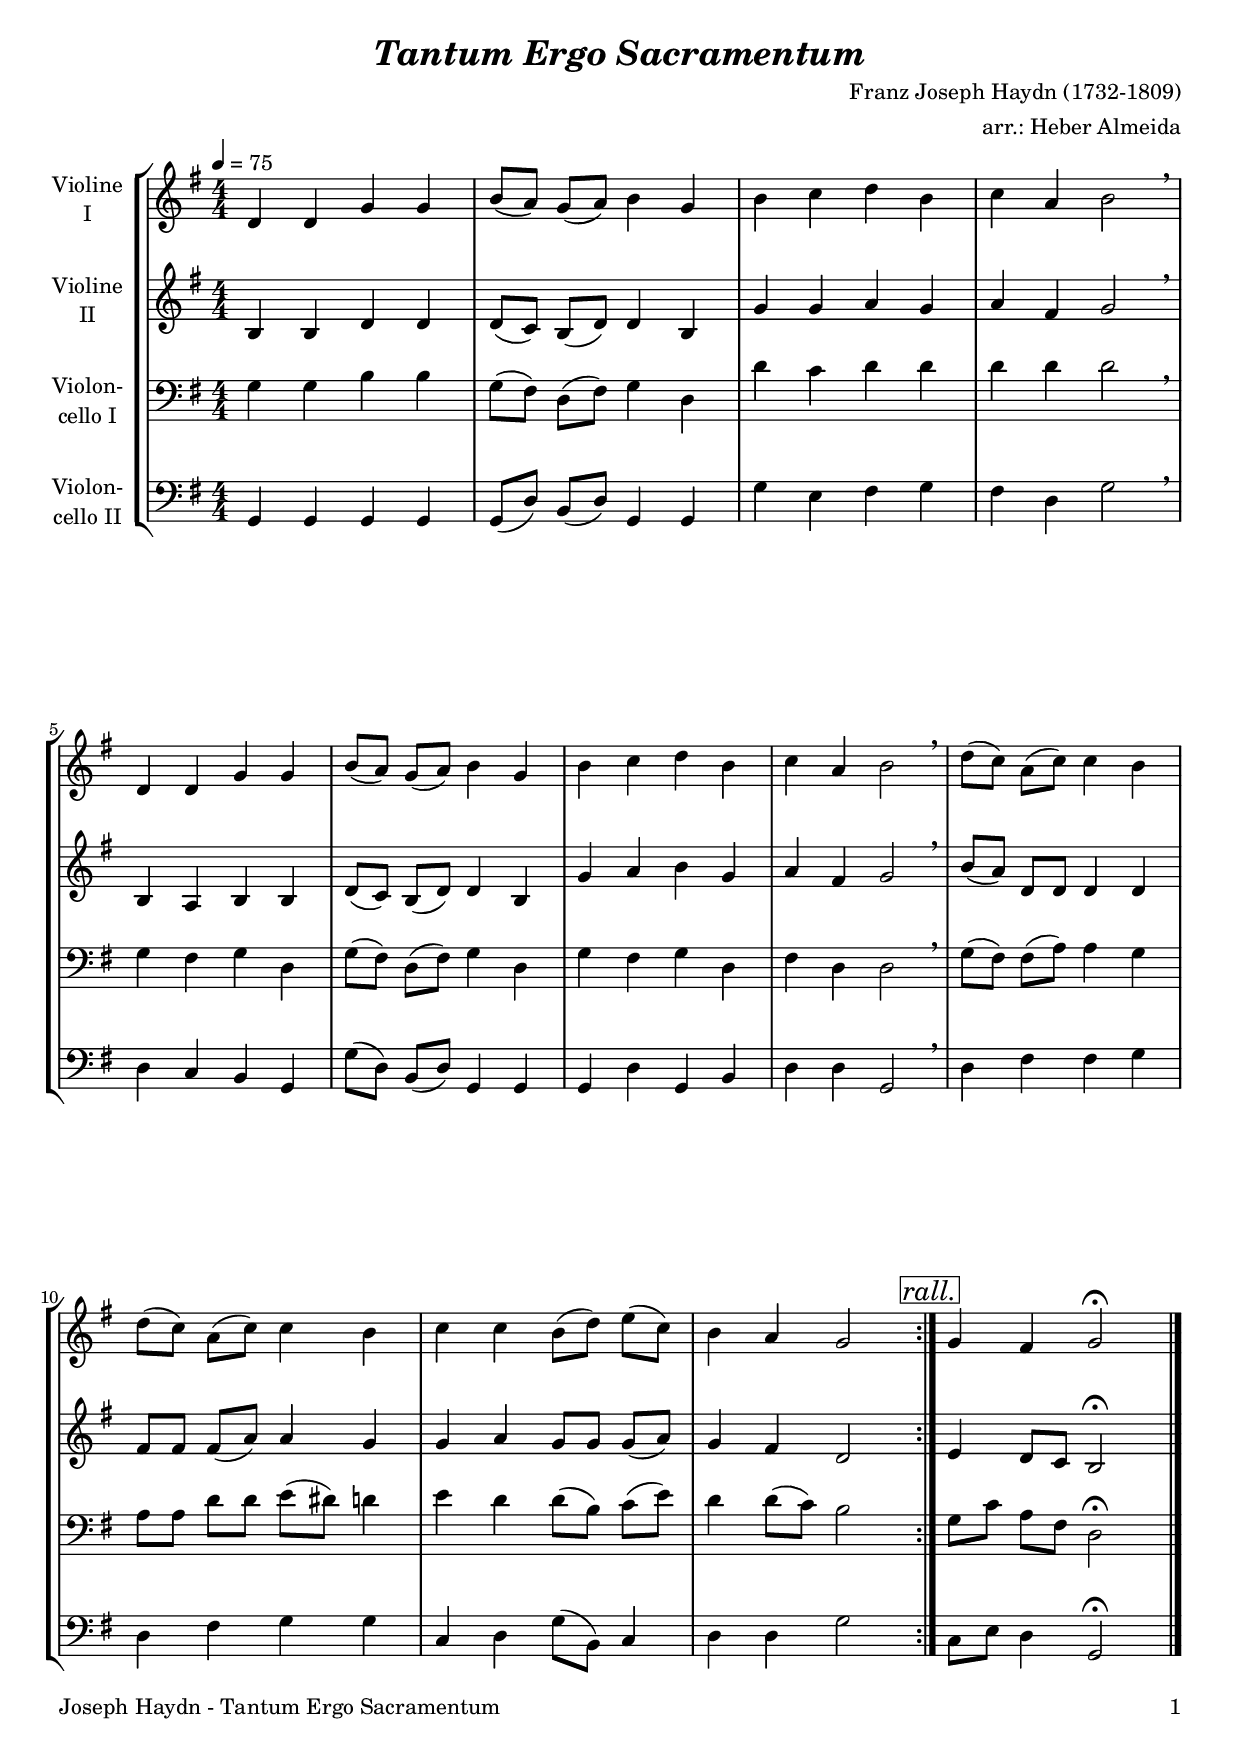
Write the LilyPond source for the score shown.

\version "2.24.1"
\include "deutsch.ly"

#(set-global-staff-size 19)

\header {
  title     = \markup \bold \italic "Tantum Ergo Sacramentum"
  composer  = "Franz Joseph Haydn (1732-1809)"
  arranger  = "arr.: Heber Almeida"
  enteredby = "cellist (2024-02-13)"
%  piece     = ""
}

voiceconsts = {
  \key g \major
  \time 4/4
  \clef "treble"
  \numericTimeSignature
  \compressEmptyMeasures
  % Set default beaming for all staves
  \set Timing.beamExceptions = #'()
  \set Timing.baseMoment     = #(ly:make-moment 1 4)
  \set Timing.beatStructure  = #'(1 1 1 1)
  \tempo 4=75
}

mist = "string ensemble 1"
mivl = "violin"
miba = "cello"
mipz = "pizzicato strings"

rall = \mark \markup \box \italic "rall."

va = \relative c' {
  \voiceconsts

  \repeat volta 2 {
    d4 d g g
    h8( a) g( a) h4 g
    h c d h
    c a h2 \breathe
    d,4 d g g

    h8( a) g( a) h4 g
    h c d h
    c a h2 \breathe
    d8( c) a( c) c4 h
    d8( c) a( c) c4 h

    c c h8( d) e( c)
    h4 a g2
  } \rall
  g4 fis g2\fermata \bar "|."
}

vb = \relative c' {
  \voiceconsts

  \repeat volta 2 {
    h4 h d d
    d8( c) h( d) d4 h
    g' g a g
    a fis g2 \breathe
    h,4 a h h

    d8( c) h( d) d4 h
    g' a h g
    a fis g2 \breathe
    h8( a) d, d d4 d
    fis8 fis fis( a) a4 g

    g a g8 g g( a)
    g4 fis d2
  } \rall
  e4 d8 c h2\fermata \bar "|."
}

vc = \relative c' {
  \voiceconsts
  \clef "bass"
  
  \repeat volta 2 {
    g4 g h h
    g8( fis) d( fis) g4 d
    d' c d d
    d d d2 \breathe
    g,4 fis g d

    g8( fis) d( fis) g4 d
    g fis g d
    fis d d2 \breathe
    g8( fis) fis( a) a4 g
    a8 a d d e( dis) d4

    e4 d d8( h) c( e)
    d4 d8( c) h2
  } \rall
  g8 c a fis d2\fermata \bar "|."
}

vd = \relative c {
  \voiceconsts
  \clef "bass"
  
  \repeat volta 2 {
    g4 g g g
    g8( d') h( d) g,4 g
    g' e fis g
    fis d g2 \breathe
    d4 c h g

    g'8( d) h( d) g,4 g
    g d' g, h
    d d g,2 \breathe
    d'4 fis fis g
    d fis g g

    c, d g8( h,) c4
    d d g2
  } \rall
  c,8 e d4 g,2\fermata \bar "|."
}


music = \new StaffGroup <<
      \new Staff {
	\set Staff.midiInstrument = \mivl
	\set Staff.instrumentName = \markup \center-column { "Violine" "I" }
	\transpose g g { \va }
      }

      \new Staff {
	\set Staff.midiInstrument = \mivl
	\set Staff.instrumentName = \markup \center-column { "Violine" "II" }
	\transpose g g { \vb }
      }

      \new Staff {
	\set Staff.midiInstrument = \miba
	\set Staff.instrumentName = \markup \center-column { "Violon-" "cello I" }
	\transpose g g { \vc }
      }

      \new Staff {
	\set Staff.midiInstrument = \miba
	\set Staff.instrumentName = \markup \center-column { "Violon-" "cello II" }
	\transpose g g { \vd }
      }
>>

\book {
  \paper {
    print-page-number = ##t
    print-first-page-number = ##t
    ragged-last-bottom = ##f
    oddHeaderMarkup = \markup \null
    evenHeaderMarkup = \markup \null
    oddFooterMarkup = \markup {
      \fill-line {
        \if \should-print-page-number
        "Joseph Haydn - Tantum Ergo Sacramentum" \fromproperty #'page:page-number-string
      }
    }
    evenFooterMarkup = \oddFooterMarkup
  } \score {
    \music
    \layout {}
  }

  \score {
    \unfoldRepeats \music

    \midi {
      \context {
        \Score
      }
    }
  }
}